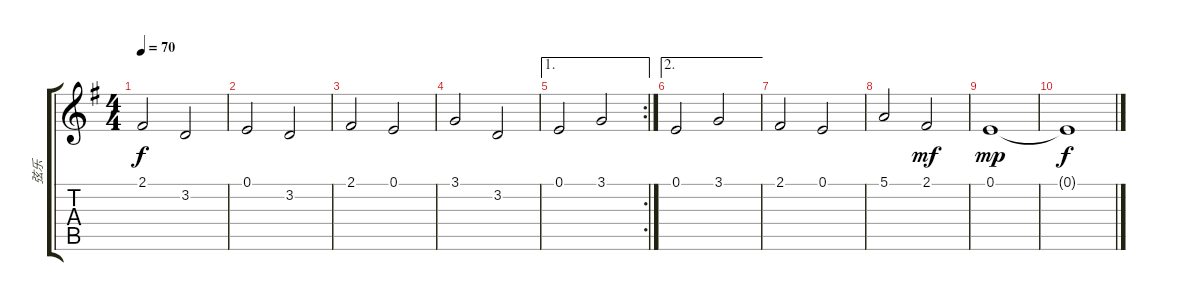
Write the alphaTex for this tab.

\track ("弦乐" "弦乐") {instrument stringensemble1}
\staff {score tabs}
\tuning (E4 B3 G3 D3 A2 E2) {hide}
\ts (4 4)
\tempo 70
\clef g2
\ks g
2.1.2{dy f} 3.2.2 |
0.1.2 3.2.2 |
2.1.2 0.1.2 |
3.1.2 3.2.2 |
\ae 1
\rc 2
0.1.2 3.1.2 |
\ae 2
0.1.2 3.1.2 |
2.1.2 0.1.2 |
5.1.2 2.1.2{dy mf} |
0.1.1{dy mp} |
0.1{t}.1{dy f}
